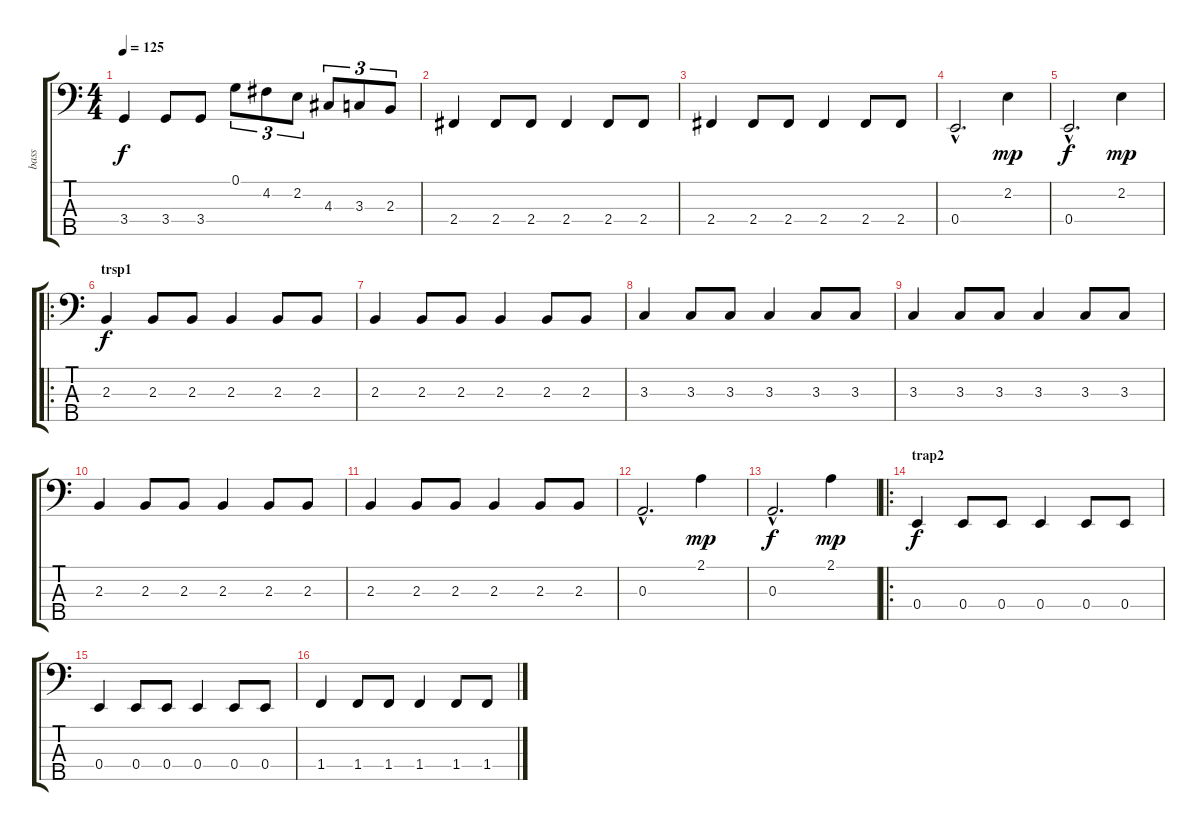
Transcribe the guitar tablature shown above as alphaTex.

\track ("bass" "bass") {instrument fretlessbass}
\staff {score tabs}
\tuning (G2 D2 A1 E1 B0) {hide}
\ts (4 4)
\tempo 125
\clef f4
\ks c
3.4.4{dy f} 3.4.8 3.4.8 0.1.8{tu (3 2)} 4.2.8{tu (3 2)} 2.2.8{tu (3 2)} 4.3.8{tu (3 2)} 3.3.8{tu (3 2)} 2.3.8{tu (3 2)} |
2.4.4 2.4.8 2.4.8 2.4.4 2.4.8 2.4.8 |
2.4.4 2.4.8 2.4.8 2.4.4 2.4.8 2.4.8 |
0.4{hac}.2{d} 2.2.4{dy mp} |
0.4{hac}.2{d dy f} 2.2.4{dy mp} |
\ro
\section ("" "trsp1")
2.3.4{dy f} 2.3.8 2.3.8 2.3.4 2.3.8 2.3.8 |
2.3.4 2.3.8 2.3.8 2.3.4 2.3.8 2.3.8 |
3.3.4 3.3.8 3.3.8 3.3.4 3.3.8 3.3.8 |
3.3.4 3.3.8 3.3.8 3.3.4 3.3.8 3.3.8 |
2.3.4 2.3.8 2.3.8 2.3.4 2.3.8 2.3.8 |
2.3.4 2.3.8 2.3.8 2.3.4 2.3.8 2.3.8 |
0.3{hac}.2{d} 2.1.4{dy mp} |
0.3{hac}.2{d dy f} 2.1.4{dy mp} |
\ro
\section ("" "trap2")
0.4.4{dy f} 0.4.8 0.4.8 0.4.4 0.4.8 0.4.8 |
0.4.4 0.4.8 0.4.8 0.4.4 0.4.8 0.4.8 |
1.4.4 1.4.8 1.4.8 1.4.4 1.4.8 1.4.8
